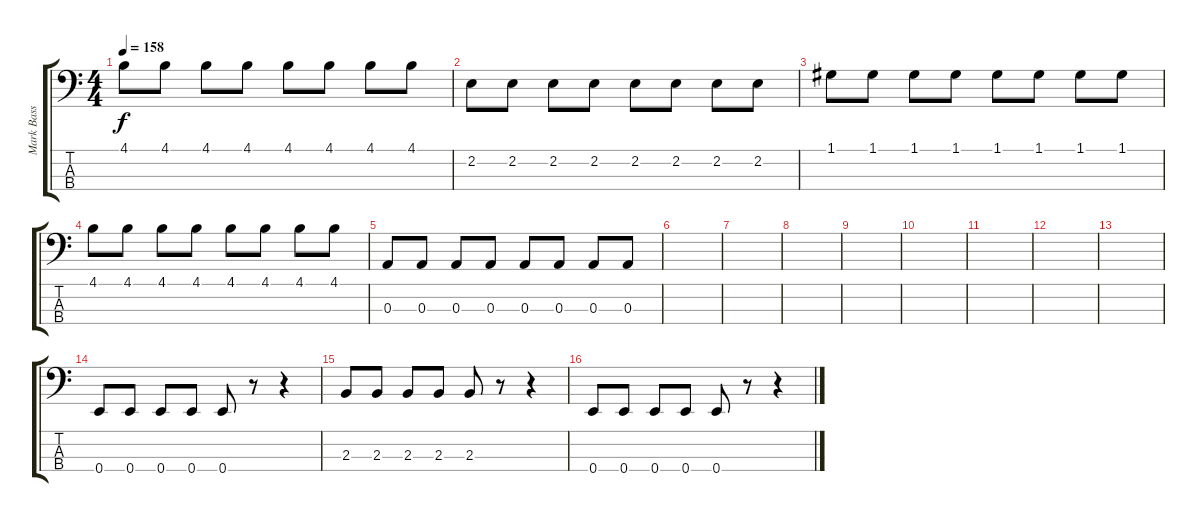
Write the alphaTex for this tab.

\track ("Mark Bass" "Mark Bass") {instrument electricbassfinger}
\staff {score tabs}
\tuning (G2 D2 A1 E1) {hide}
\ts (4 4)
\tempo 158
\clef f4
\ks c
4.1.8{dy f} 4.1.8 4.1.8 4.1.8 4.1.8 4.1.8 4.1.8 4.1.8 |
2.2.8 2.2.8 2.2.8 2.2.8 2.2.8 2.2.8 2.2.8 2.2.8 |
1.1.8 1.1.8 1.1.8 1.1.8 1.1.8 1.1.8 1.1.8 1.1.8 |
4.1.8 4.1.8 4.1.8 4.1.8 4.1.8 4.1.8 4.1.8 4.1.8 |
0.3.8 0.3.8 0.3.8 0.3.8 0.3.8 0.3.8 0.3.8 0.3.8 |
|
|
|
|
|
|
|
|
0.4.8 0.4.8 0.4.8 0.4.8 0.4.8 r.8 r.4 |
2.3.8 2.3.8 2.3.8 2.3.8 2.3.8 r.8 r.4 |
0.4.8 0.4.8 0.4.8 0.4.8 0.4.8 r.8 r.4
